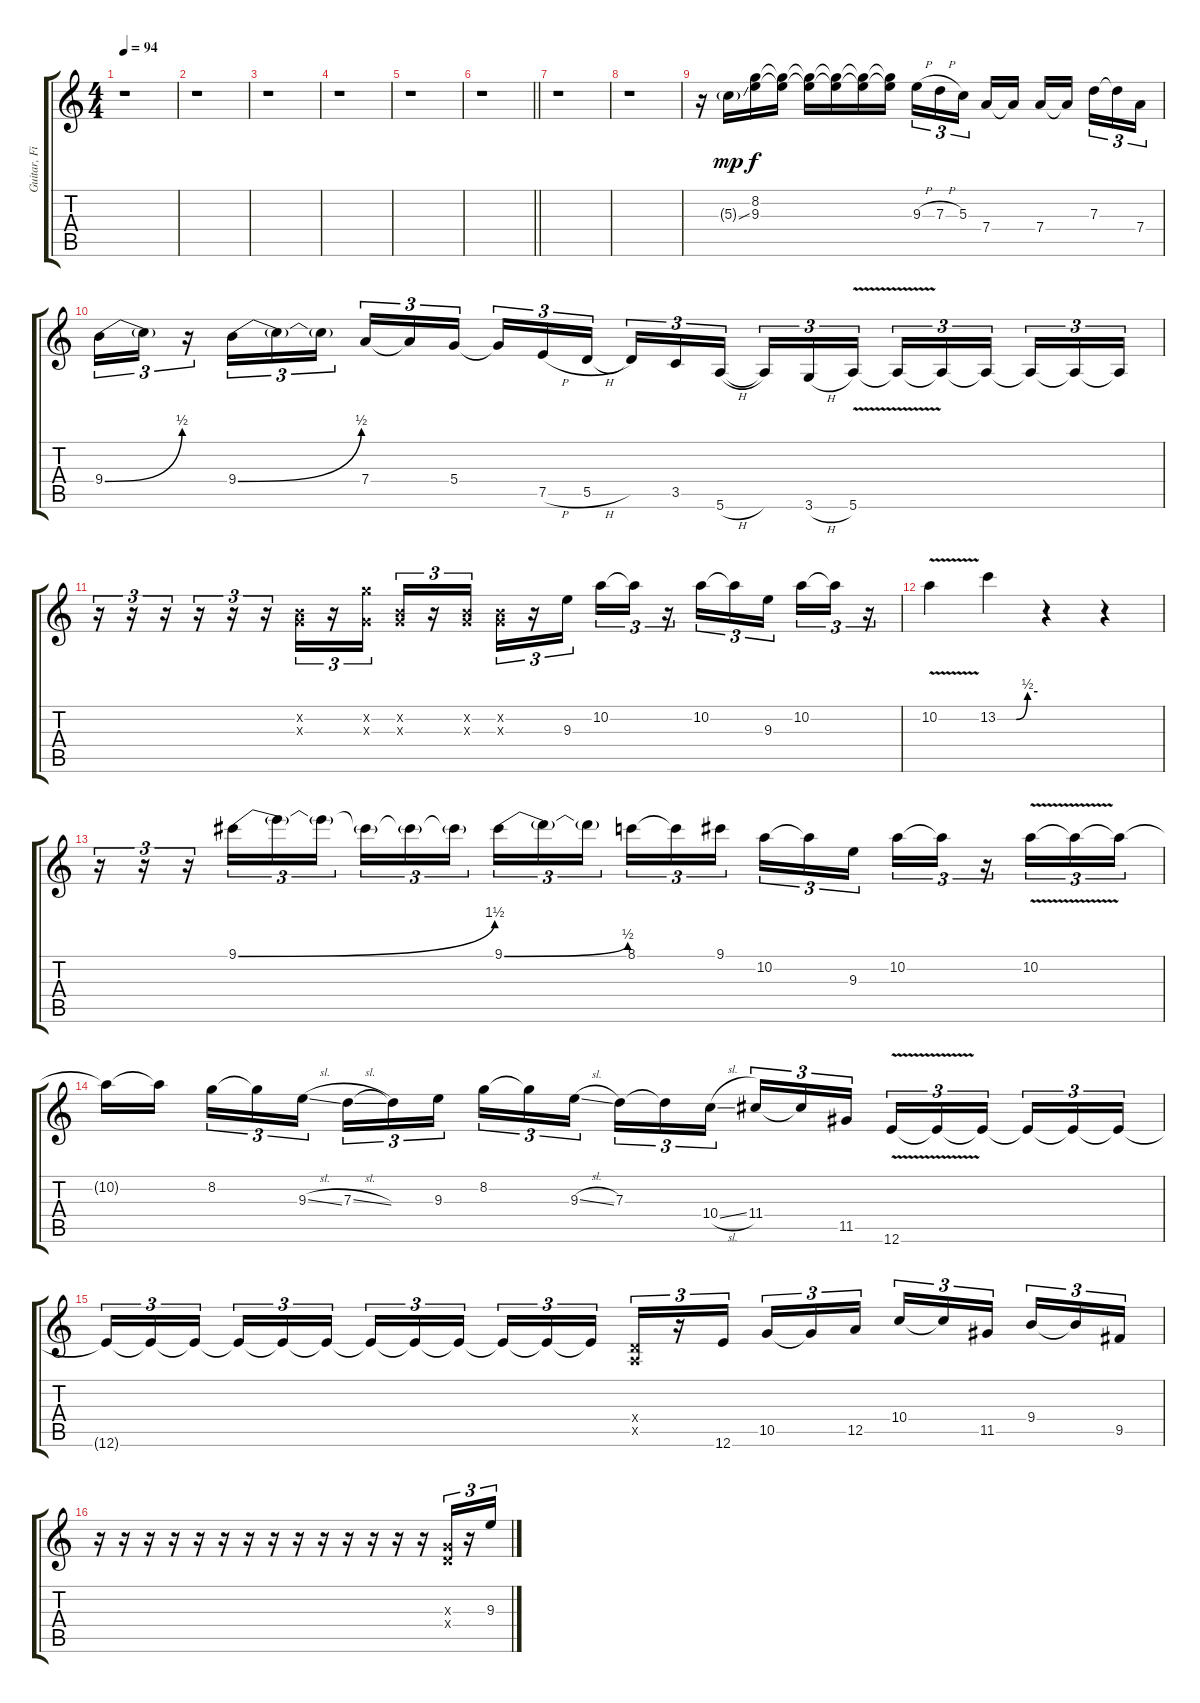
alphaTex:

\track ("Guitar, Fills" "Guitar, Fi") {instrument overdrivenguitar}
\staff {score tabs}
\tuning (E4 B3 G3 D3 A2 E2) {hide}
\ts (4 4)
\tempo 94
\clef g2
\ks c
r.1{dy mp} |
r.1 |
r.1 |
r.1 |
r.1 |
\barLineRight lightlight
r.1 |
\section ("" "")
r.1 |
r.1 |
r.16 5.3{ss g}.16 (8.2 9.3).16{dy f} (8.2{t} 9.3{t}).16 (8.2{t} 9.3{t}).16 (8.2{t} 9.3{t}).16 (8.2{t} 9.3{t}).16 (8.2{t} 9.3{t}).16 9.3{h}.16{tu (3 2)} 7.3{h}.16{tu (3 2)} 5.3.16{tu (3 2) beam splitsecondary} 7.4.16 7.4{t}.16 7.4.16 7.4{t}.16{beam splitsecondary} 7.3.16{tu (3 2)} 7.3{t}.16{tu (3 2)} 7.4.16{tu (3 2)} |
9.4{be (bend 0 0 60 2)}.16{tu (3 2)} 9.4{t}.16{tu (3 2)} r.16{tu (3 2)} 9.4{be (bend 0 0 60 2)}.16{tu (3 2)} 9.4{t}.16{tu (3 2)} 9.4{t}.16{tu (3 2)} 7.4.16{tu (3 2)} 7.4{t}.16{tu (3 2)} 5.4.16{tu (3 2) beam splitsecondary} 5.4{t}.16{tu (3 2)} 7.5{h}.16{tu (3 2)} 5.5{h}.16{tu (3 2)} 5.5{t}.16{tu (3 2)} 3.5.16{tu (3 2)} 5.6{h}.16{tu (3 2) beam splitsecondary} 5.6{t}.16{tu (3 2)} 3.6{h}.16{tu (3 2)} 5.6{v}.16{tu (3 2)} 5.6{t}.16{tu (3 2)} 5.6{t}.16{tu (3 2)} 5.6{t}.16{tu (3 2) beam splitsecondary} 5.6{t}.16{tu (3 2)} 5.6{t}.16{tu (3 2)} 5.6{t}.16{tu (3 2)} |
r.16{tu (3 2)} r.16{tu (3 2)} r.16{tu (3 2)} r.16{tu (3 2)} r.16{tu (3 2)} r.16{tu (3 2)} (0.2{x} 0.3{x}).16{tu (3 2)} r.16{tu (3 2)} (8.2{x} 0.3{x}).16{tu (3 2)} (0.2{x} 0.3{x}).16{tu (3 2)} r.16{tu (3 2)} (0.2{x} 0.3{x}).16{tu (3 2)} (0.2{x} 0.3{x}).16{tu (3 2)} r.16{tu (3 2)} 9.3.16{tu (3 2) beam splitsecondary} 10.2.16{tu (3 2)} 10.2{t}.16{tu (3 2)} r.16{tu (3 2)} 10.2.16{tu (3 2)} 10.2{t}.16{tu (3 2)} 9.3.16{tu (3 2) beam splitsecondary} 10.2.16{tu (3 2)} 10.2{t}.16{tu (3 2)} r.16{tu (3 2)} |
10.2{v}.4 13.2{be (custom 0 0 28 0 45 2 60 2)}.4 r.4 r.4 |
r.16{tu (3 2)} r.16{tu (3 2)} r.16{tu (3 2)} 9.1{be (bend 0 0 60 6)}.16{tu (3 2)} 9.1{t}.16{tu (3 2)} 9.1{t}.16{tu (3 2)} 9.1{t}.16{tu (3 2)} 9.1{t}.16{tu (3 2)} 9.1{t}.16{tu (3 2) beam splitsecondary} 9.1{be (bend 0 0 60 2)}.16{tu (3 2)} 9.1{t}.16{tu (3 2)} 9.1{t}.16{tu (3 2)} 8.1.16{tu (3 2)} 8.1{t}.16{tu (3 2)} 9.1.16{tu (3 2) beam splitsecondary} 10.2.16{tu (3 2)} 10.2{t}.16{tu (3 2)} 9.3.16{tu (3 2)} 10.2.16{tu (3 2)} 10.2{t}.16{tu (3 2)} r.16{tu (3 2)} 10.2{v}.16{tu (3 2)} 10.2{t}.16{tu (3 2)} 10.2{t}.16{tu (3 2)} |
10.2{t}.16 10.2{t}.16{beam splitsecondary} 8.2.16{tu (3 2)} 8.2{t}.16{tu (3 2)} 9.3{sl}.16{tu (3 2)} 7.3{sl}.16{tu (3 2)} 7.3{t}.16{tu (3 2)} 9.3.16{tu (3 2) beam splitsecondary} 8.2.16{tu (3 2)} 8.2{t}.16{tu (3 2)} 9.3{sl}.16{tu (3 2)} 7.3.16{tu (3 2)} 7.3{t}.16{tu (3 2)} 10.4{sl}.16{tu (3 2) beam splitsecondary} 11.4.16{tu (3 2)} 11.4{t}.16{tu (3 2)} 11.5.16{tu (3 2)} 12.6{v}.16{tu (3 2)} 12.6{t}.16{tu (3 2)} 12.6{t}.16{tu (3 2) beam splitsecondary} 12.6{t}.16{tu (3 2)} 12.6{t}.16{tu (3 2)} 12.6{t}.16{tu (3 2)} |
12.6{t}.16{tu (3 2)} 12.6{t}.16{tu (3 2)} 12.6{t}.16{tu (3 2) beam splitsecondary} 12.6{t}.16{tu (3 2)} 12.6{t}.16{tu (3 2)} 12.6{t}.16{tu (3 2)} 12.6{t}.16{tu (3 2)} 12.6{t}.16{tu (3 2)} 12.6{t}.16{tu (3 2) beam splitsecondary} 12.6{t}.16{tu (3 2)} 12.6{t}.16{tu (3 2)} 12.6{t}.16{tu (3 2)} (0.4{x} 0.5{x}).16{tu (3 2)} r.16{tu (3 2)} 12.6.16{tu (3 2) beam splitsecondary} 10.5.16{tu (3 2)} 10.5{t}.16{tu (3 2)} 12.5.16{tu (3 2)} 10.4.16{tu (3 2)} 10.4{t}.16{tu (3 2)} 11.5.16{tu (3 2) beam splitsecondary} 9.4.16{tu (3 2)} 9.4{t}.16{tu (3 2)} 9.5.16{tu (3 2)} |
r.16 r.16 r.16 r.16 r.16 r.16 r.16 r.16 r.16 r.16 r.16 r.16 r.16 r.16 (0.3{x} 0.4{x}).16{tu (3 2)} r.16{tu (3 2)} 9.3.16{tu (3 2)}
